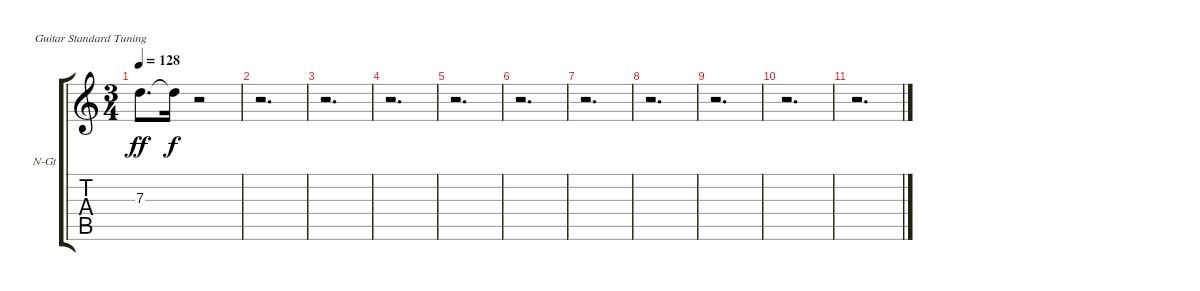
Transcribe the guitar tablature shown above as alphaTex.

\bracketExtendMode groupsimilarinstruments
\firstSystemTrackNameOrientation horizontal
\otherSystemsTrackNameOrientation horizontal
\track ("Guitar 1" "N-Gt") {instrument acousticguitarnylon}
\staff {score tabs}
\tuning (E4 B3 G3 D3 A2 E2)
\ts (3 4)
\tempo 128
\clef g2
\ks c
7.3.8{d dy ff} 7.3{t}.16{dy f} r.2 |
r.2{d} |
r.2{d} |
r.2{d} |
r.2{d} |
r.2{d} |
r.2{d} |
r.2{d} |
r.2{d} |
r.2{d} |
r.2{d}
